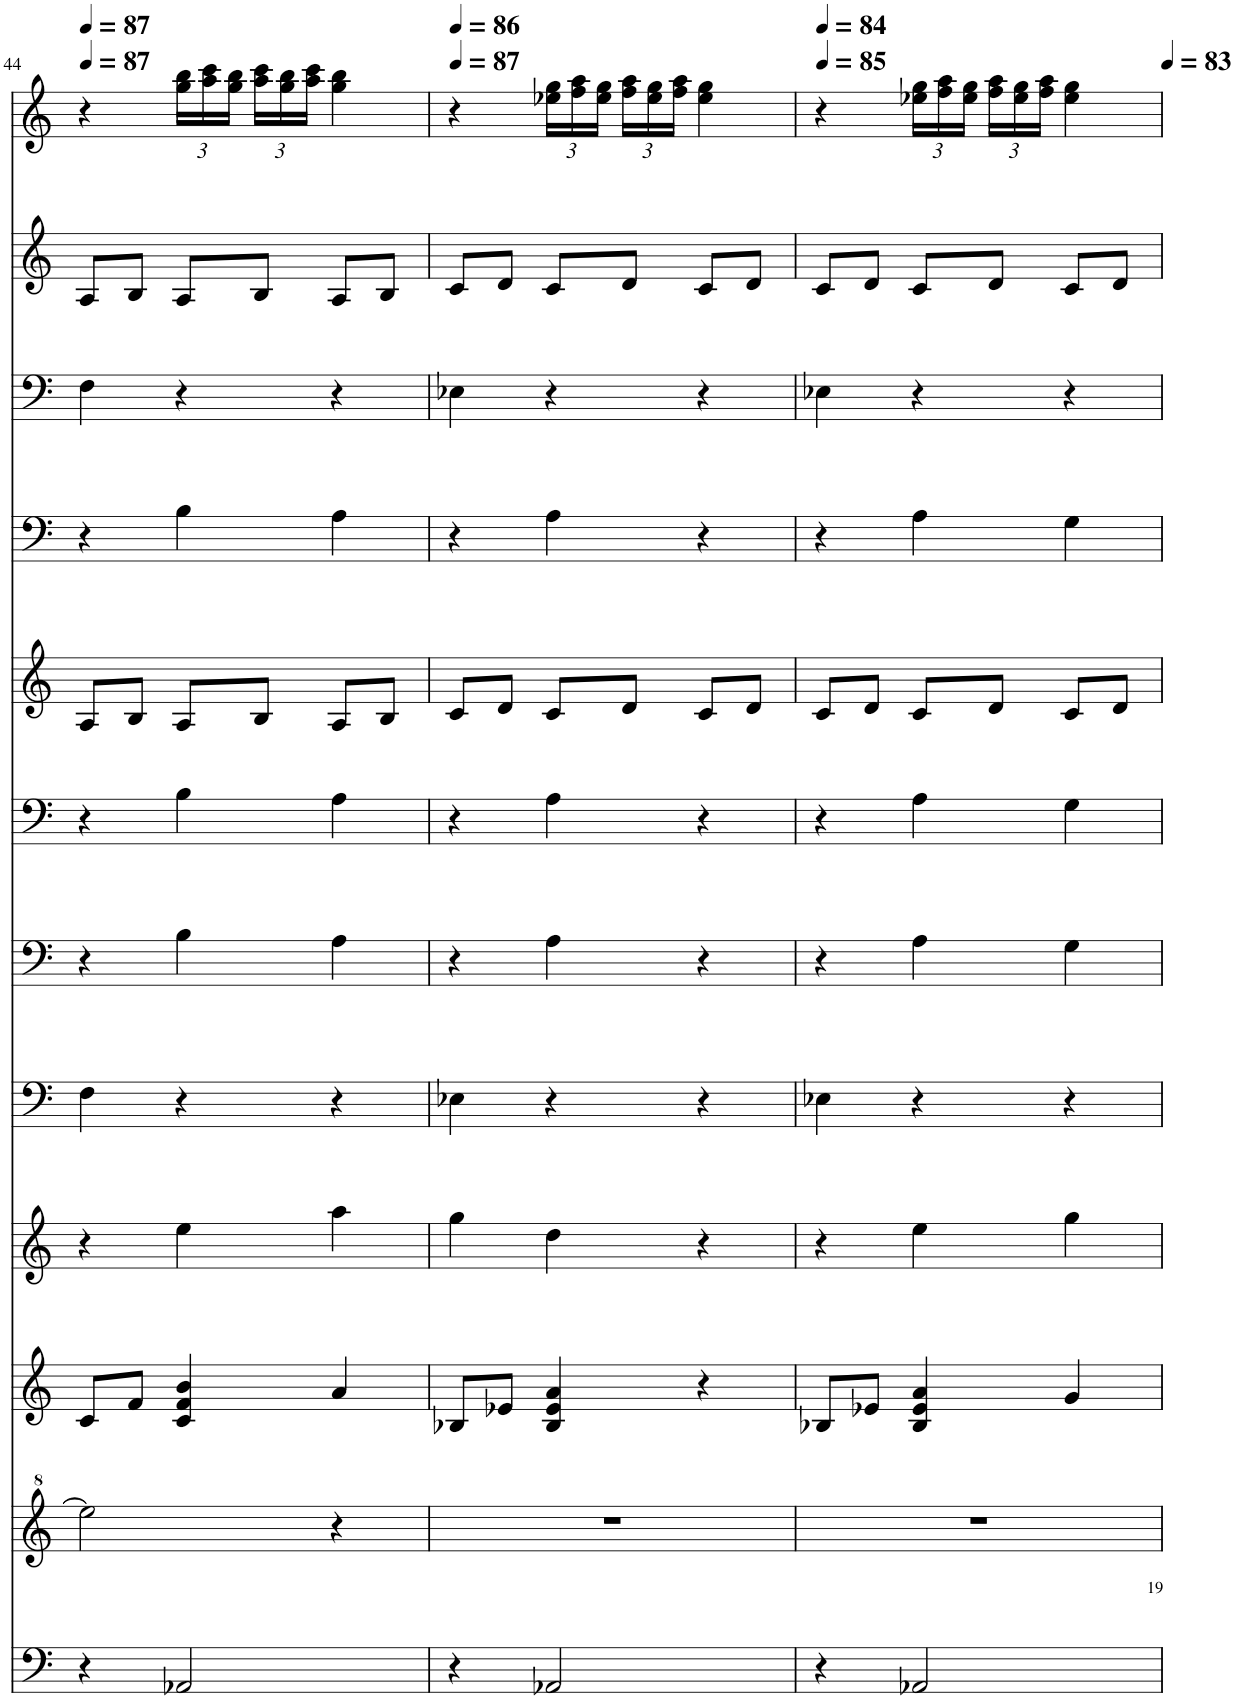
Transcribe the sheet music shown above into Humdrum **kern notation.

**kern	**kern	**kern	**kern	**kern	**kern	**kern	**kern	**kern	**kern	**kern	**kern
*part12	*part11	*part10	*part9	*part8	*part7	*part6	*part5	*part4	*part3	*part2	*part1
*staff12	*staff11	*staff10	*staff9	*staff8	*staff7	*staff6	*staff5	*staff4	*staff3	*staff2	*staff1
*I"Cymbals	*I"Asian	*I"Vibraphone	*I"Crotales	*I"B. Trombones	*I"Euphonium	*I"Trombones	*I"Alto Sax	*I"Bassoons	*I"B. Clarinet	*I"Clarinets	*I"Flutes
!!LO:PB:g=z
*clefF4	*clefF4	*clefG2	*clefG2	*clefF4	*clefF4	*clefF4	*clefG2	*clefF4	*clefF4	*clefG2	*clefG2
*k[]	*k[]	*k[]	*k[]	*k[]	*k[]	*k[]	*k[]	*k[]	*k[]	*k[]	*k[]
*M3/4	*M3/4	*M3/4	*M3/4	*M3/4	*M3/4	*M3/4	*M3/4	*M3/4	*M3/4	*M3/4	*M3/4
=44	=44	=44	=44	=44	=44	=44	=44	=44	=44	=44	=44
4r	2eee-\]	8c/L	4r	4F\	4r	4r	8A/L	4r	4F\	8A/L	4r
.	.	8f/J	.	.	.	.	8B/J	.	.	8B/J	.
*	*	*	*	*	*	*	*	*	*	*	*Xbrackettup
2AA-X/	.	4c/ 4f/ 4b/	4ee\	4r	4B\	4B\	8A/L	4B\	4r	8A/L	24gg\ 24bb\LL
.	.	.	.	.	.	.	.	.	.	.	24aa\ 24ccc\
.	.	.	.	.	.	.	.	.	.	.	24gg\ 24bb\JJ
.	.	.	.	.	.	.	8B/J	.	.	8B/J	24aa\ 24ccc\LL
.	.	.	.	.	.	.	.	.	.	.	24gg\ 24bb\
.	.	.	.	.	.	.	.	.	.	.	24aa\ 24ccc\JJ
.	4r	4a/	4aa\	4r	4A\	4A\	8A/L	4A\	4r	8A/L	4gg\ 4bb\
.	.	.	.	.	.	.	8B/J	.	.	8B/J	.
=45	=45	=45	=45	=45	=45	=45	=45	=45	=45	=45	=45
4r	2.r	8B-X/L	4gg\	4E-X\	4r	4r	8c/L	4r	4E-X\	8c/L	4r
.	.	8e-X/J	.	.	.	.	8d/J	.	.	8d/J	.
2AA-X/	.	4B-/ 4e-/ 4a/	4dd\	4r	4A\	4A\	8c/L	4A\	4r	8c/L	24ee-X\ 24gg\LL
.	.	.	.	.	.	.	.	.	.	.	24ff\ 24aa\
.	.	.	.	.	.	.	.	.	.	.	24ee-\ 24gg\JJ
.	.	.	.	.	.	.	8d/J	.	.	8d/J	24ff\ 24aa\LL
.	.	.	.	.	.	.	.	.	.	.	24ee-\ 24gg\
.	.	.	.	.	.	.	.	.	.	.	24ff\ 24aa\JJ
.	.	4r	4r	4r	4r	4r	8c/L	4r	4r	8c/L	4ee-\ 4gg\
.	.	.	.	.	.	.	8d/J	.	.	8d/J	.
=46	=46	=46	=46	=46	=46	=46	=46	=46	=46	=46	=46
4r	2.r	8B-X/L	4r	4E-X\	4r	4r	8c/L	4r	4E-X\	8c/L	4r
.	.	8e-X/J	.	.	.	.	8d/J	.	.	8d/J	.
2AA-X/	.	4B-/ 4e-/ 4a/	4ee\	4r	4A\	4A\	8c/L	4A\	4r	8c/L	24ee-X\ 24gg\LL
.	.	.	.	.	.	.	.	.	.	.	24ff\ 24aa\
.	.	.	.	.	.	.	.	.	.	.	24ee-\ 24gg\JJ
.	.	.	.	.	.	.	8d/J	.	.	8d/J	24ff\ 24aa\LL
.	.	.	.	.	.	.	.	.	.	.	24ee-\ 24gg\
.	.	.	.	.	.	.	.	.	.	.	24ff\ 24aa\JJ
.	.	4g/	4gg\	4r	4G\	4G\	8c/L	4G\	4r	8c/L	4ee-\ 4gg\
.	.	.	.	.	.	.	8d/J	.	.	8d/J	.
=	=	=	=	=	=	=	=	=	=	=	=
*-	*-	*-	*-	*-	*-	*-	*-	*-	*-	*-	*-
